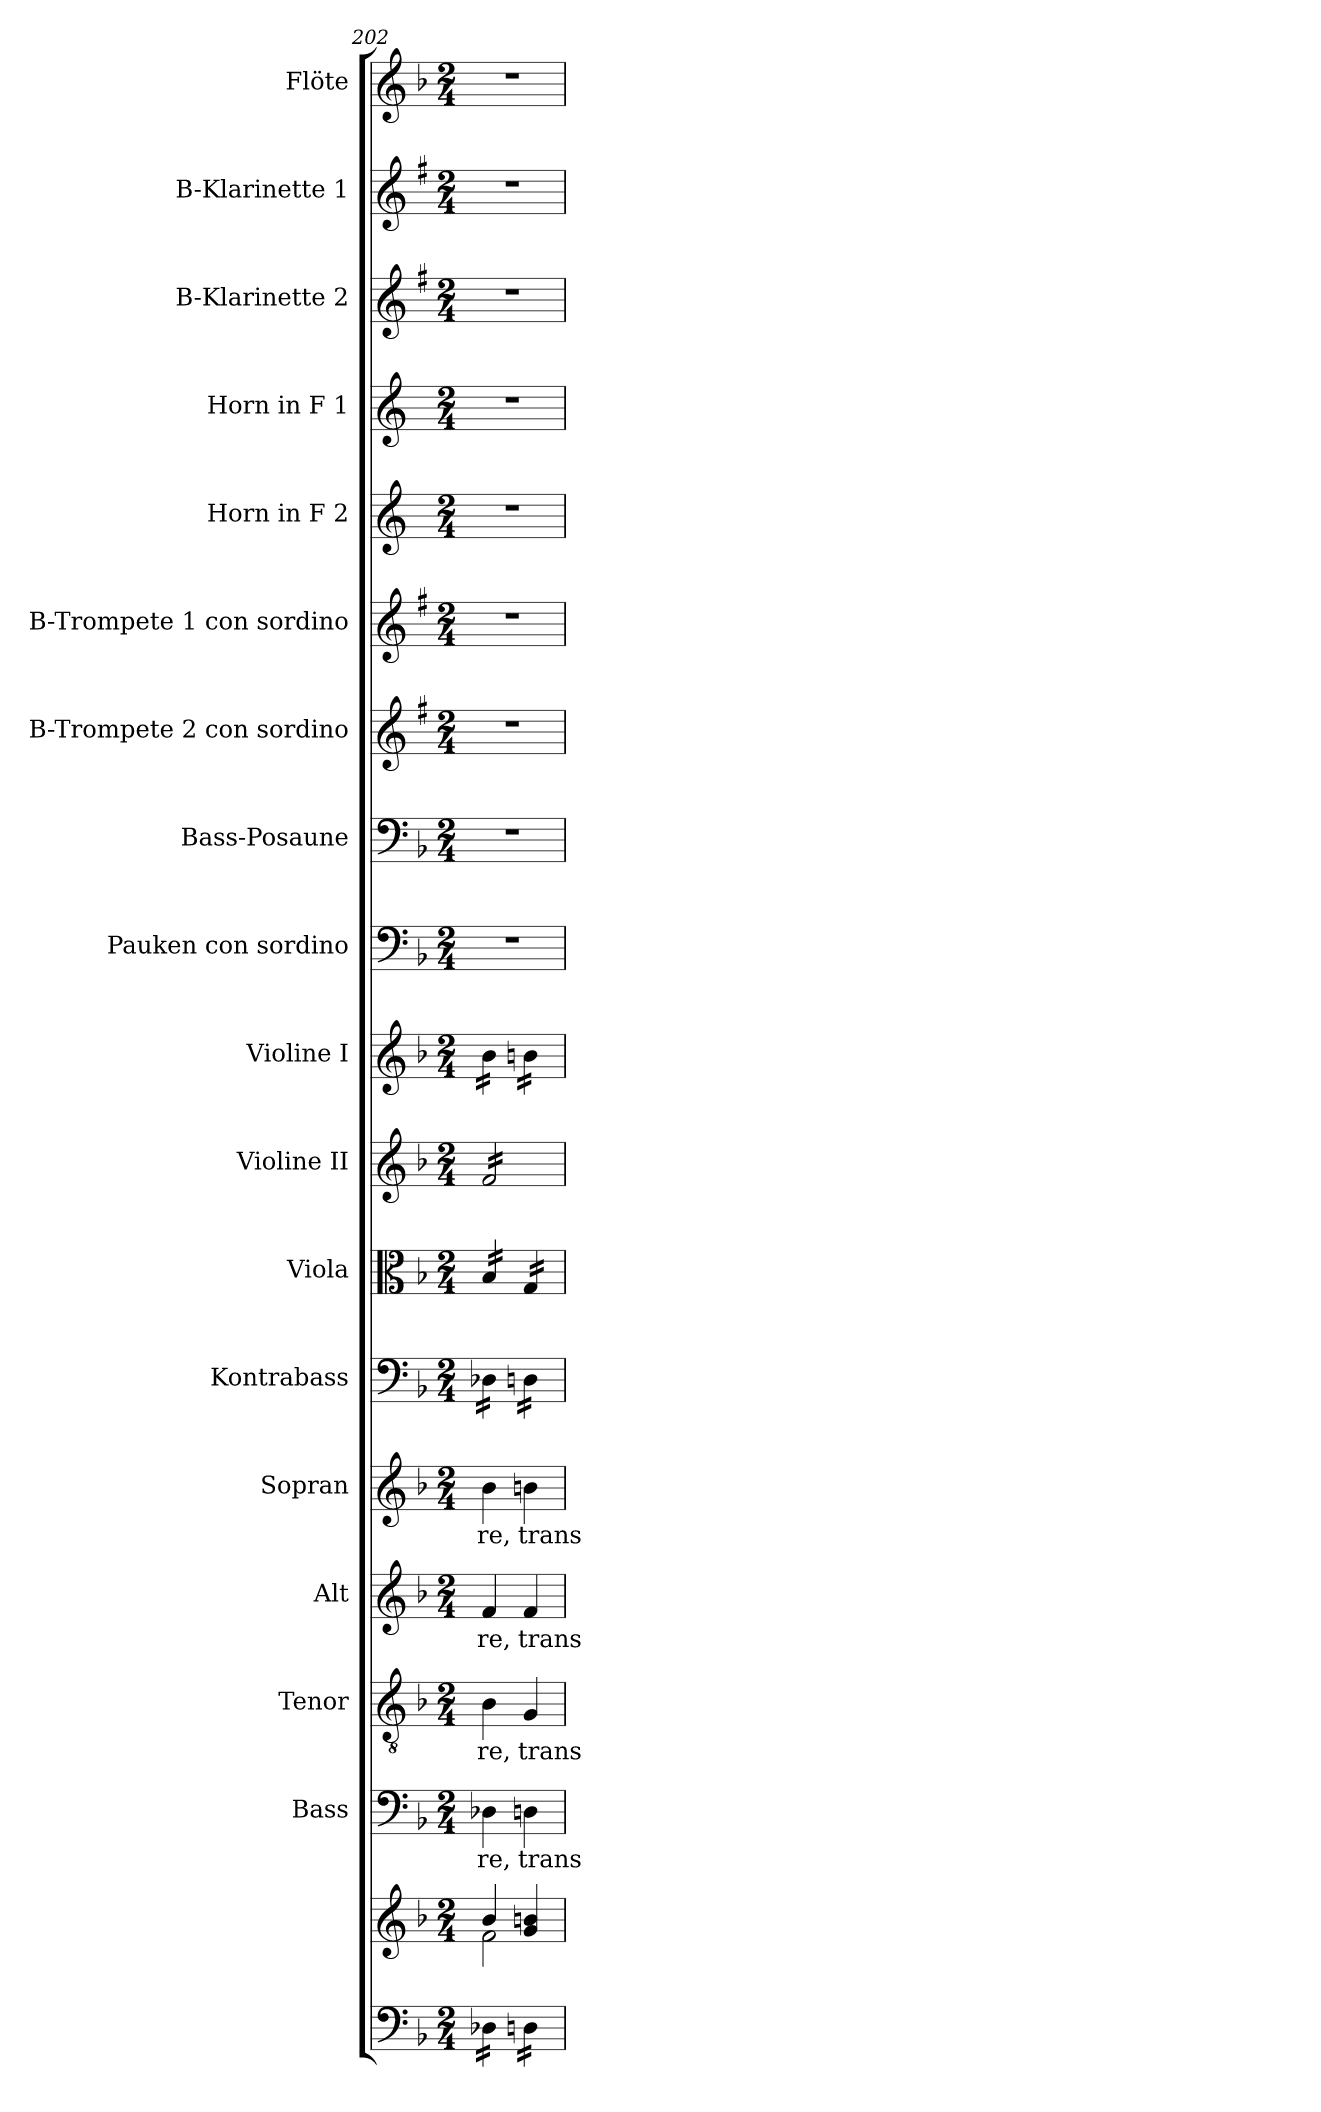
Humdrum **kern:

**kern	**kern	**kern	**text	**kern	**text	**kern	**text	**kern	**text	**kern	**kern	**kern	**kern	**kern	**kern	**kern	**kern	**kern	**kern	**kern	**kern	**kern
*part18	*part18	*part17	*part17	*part16	*part16	*part15	*part15	*part14	*part14	*part13	*part12	*part11	*part10	*part9	*part8	*part7	*part6	*part5	*part4	*part3	*part2	*part1
*staff19	*staff18	*staff17	*staff17	*staff16	*staff16	*staff15	*staff15	*staff14	*staff14	*staff13	*staff12	*staff11	*staff10	*staff9	*staff8	*staff7	*staff6	*staff5	*staff4	*staff3	*staff2	*staff1
*	*	*I"Bass	*	*I"Tenor	*	*I"Alt	*	*I"Sopran	*	*I"Kontrabass	*I"Viola	*I"Violine II	*I"Violine I	*I"Pauken con sordino	*I"Bass-Posaune	*I"B-Trompete 2 con sordino	*I"B-Trompete 1 con sordino	*I"Horn in F 2	*I"Horn in F 1	*I"B-Klarinette 2	*I"B-Klarinette 1	*I"Flöte
*	*	*I'B.	*	*I'T.	*	*I'A.	*	*I'S.	*	*I'Kb.	*I'Vla.	*I'Vl. II	*I'Vl. I	*I'Pk.	*I'B. Pos.	*I'B Trp. 2	*I'B Trp. 1	*	*	*I'B Kl. 2	*I'B Kl. 1	*I'Fl.
*clefF4	*clefG2	*clefF4	*	*clefGv2	*	*clefG2	*	*clefG2	*	*clefF4	*clefC3	*clefG2	*clefG2	*clefF4	*clefF4	*clefG2	*clefG2	*clefG2	*clefG2	*clefG2	*clefG2	*clefG2
*	*	*	*	*	*	*	*	*	*	*ITrd7c12	*	*	*	*	*	*ITrd1c2	*ITrd1c2	*ITrd4c7	*ITrd4c7	*ITrd1c2	*ITrd1c2	*
*k[b-]	*k[b-]	*k[b-]	*	*k[b-]	*	*k[b-]	*	*k[b-]	*	*k[b-]	*k[b-]	*k[b-]	*k[b-]	*k[b-]	*k[b-]	*k[b-]	*k[b-]	*k[b-]	*k[b-]	*k[b-]	*k[b-]	*k[b-]
*F:	*F:	*F:	*	*F:	*	*F:	*	*F:	*	*F:	*F:	*F:	*F:	*F:	*F:	*F:	*F:	*F:	*F:	*F:	*F:	*F:
*M2/4	*M2/4	*M2/4	*	*M2/4	*	*M2/4	*	*M2/4	*	*M2/4	*M2/4	*M2/4	*M2/4	*M2/4	*M2/4	*M2/4	*M2/4	*M2/4	*M2/4	*M2/4	*M2/4	*M2/4
=202	=202	=202	=202	=202	=202	=202	=202	=202	=202	=202	=202	=202	=202	=202	=202	=202	=202	=202	=202	=202	=202	=202
*	*^	*	*	*	*	*	*	*	*	*	*	*	*	*	*	*	*	*	*	*	*	*
!	!	!	!	!LO:LY:b	!	!LO:LY:b	!	!LO:LY:b	!	!LO:LY:b	!	!	!	!	!	!	!	!	!	!	!	!	!
*tremolo	*	*	*	*	*	*	*	*	*	*	*	*	*	*	*	*	*	*	*	*	*	*	*
*	*	*	*	*	*	*	*	*	*	*	*tremolo	*	*	*	*	*	*	*	*	*	*	*	*
*	*	*	*	*	*	*	*	*	*	*	*	*tremolo	*	*	*	*	*	*	*	*	*	*	*
*	*	*	*	*	*	*	*	*	*	*	*	*	*tremolo	*	*	*	*	*	*	*	*	*	*
*	*	*	*	*	*	*	*	*	*	*	*	*	*	*tremolo	*	*	*	*	*	*	*	*	*
16D-X\LL	4b-/	2f\	4D-X\	-re,	4B-\	-re,	4f/	-re,	4b-\	-re,	16DD-X\LL	16B-/LL	16f/LL	16b-\LL	2r	2r	2r	2r	2r	2r	2r	2r	2r
16D-X\	.	.	.	.	.	.	.	.	.	.	16DD-X\	16B-/	16f/	16b-\	.	.	.	.	.	.	.	.	.
16D-X\	.	.	.	.	.	.	.	.	.	.	16DD-X\	16B-/	16f/	16b-\	.	.	.	.	.	.	.	.	.
16D-X\JJ	.	.	.	.	.	.	.	.	.	.	16DD-X\JJ	16B-/JJ	16f/	16b-\JJ	.	.	.	.	.	.	.	.	.
!	!	!	!	!LO:LY:b	!	!LO:LY:b	!	!LO:LY:b	!	!LO:LY:b	!	!	!	!	!	!	!	!	!	!	!	!	!
16Dn\LL	4g/ 4bn/	.	4Dn\	trans-	4G/	trans-	4f/	trans-	4bn\	trans-	16DDn\LL	16G/LL	16f/	16bn\LL	.	.	.	.	.	.	.	.	.
16Dn\	.	.	.	.	.	.	.	.	.	.	16DDn\	16G/	16f/	16bn\	.	.	.	.	.	.	.	.	.
16Dn\	.	.	.	.	.	.	.	.	.	.	16DDn\	16G/	16f/	16bn\	.	.	.	.	.	.	.	.	.
16Dn\JJ	.	.	.	.	.	.	.	.	.	.	16DDn\JJ	16G/JJ	16f/JJ	16bn\JJ	.	.	.	.	.	.	.	.	.
*	*	*	*	*	*	*	*	*	*	*	*	*	*	*Xtremolo	*	*	*	*	*	*	*	*	*
*	*	*	*	*	*	*	*	*	*	*	*	*	*Xtremolo	*	*	*	*	*	*	*	*	*	*
*	*	*	*	*	*	*	*	*	*	*	*	*Xtremolo	*	*	*	*	*	*	*	*	*	*	*
*	*	*	*	*	*	*	*	*	*	*	*Xtremolo	*	*	*	*	*	*	*	*	*	*	*	*
*Xtremolo	*	*	*	*	*	*	*	*	*	*	*	*	*	*	*	*	*	*	*	*	*	*	*
*	*v	*v	*	*	*	*	*	*	*	*	*	*	*	*	*	*	*	*	*	*	*	*	*
=	=	=	=	=	=	=	=	=	=	=	=	=	=	=	=	=	=	=	=	=	=	=
*-	*-	*-	*-	*-	*-	*-	*-	*-	*-	*-	*-	*-	*-	*-	*-	*-	*-	*-	*-	*-	*-	*-
